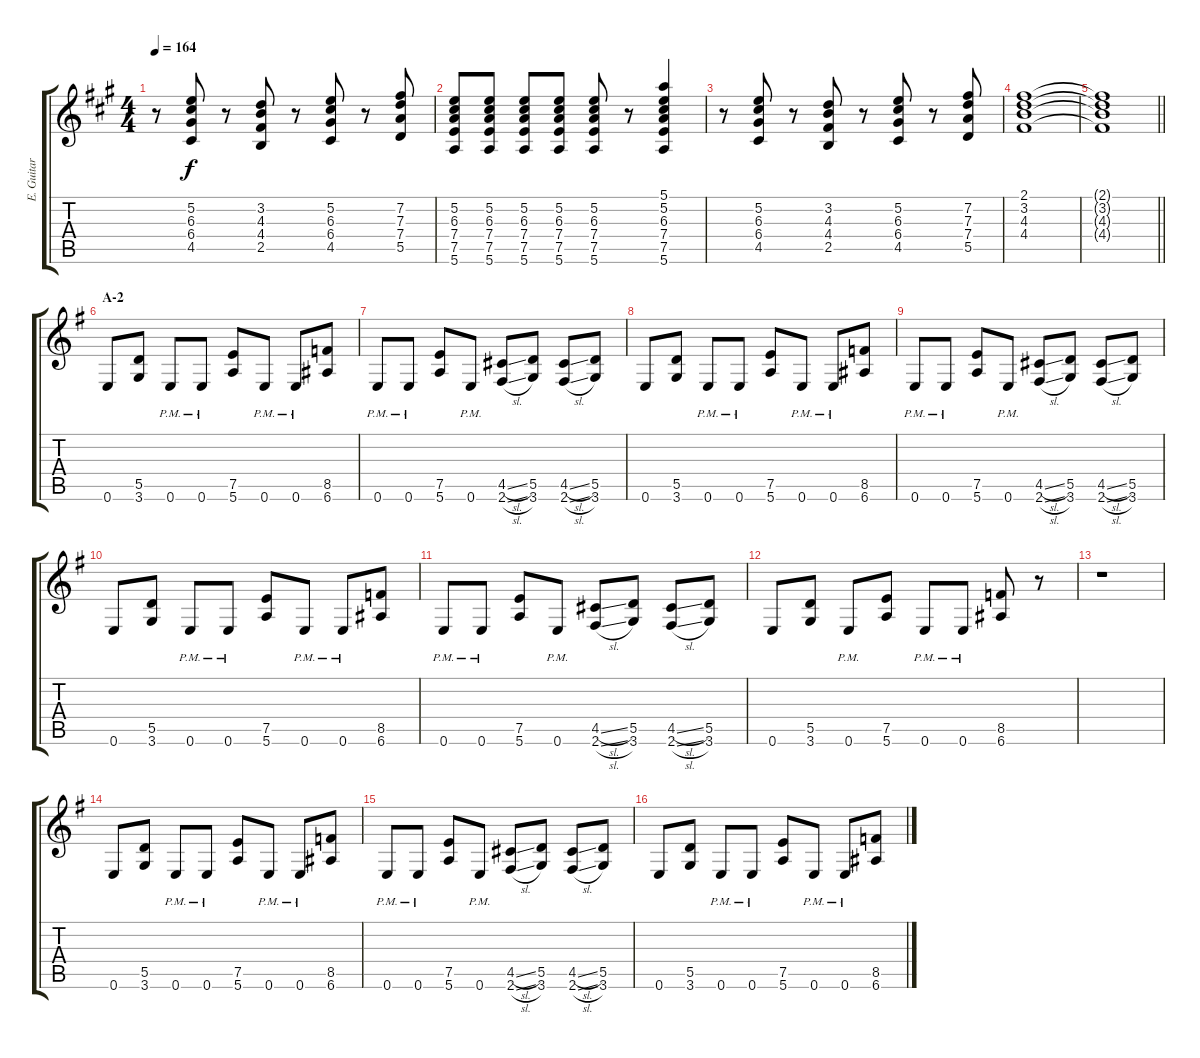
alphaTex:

\track ("E. Guitar II" "E. Guitar ") {instrument overdrivenguitar}
\staff {score tabs}
\tuning (E4 B3 G3 D3 A2 E2) {hide}
\ts (4 4)
\tempo 164
\clef g2
\ks a
r.8{dy f} (5.2 6.3 6.4 4.5).8 r.8 (3.2 4.3 4.4 2.5).8 r.8 (5.2 6.3 6.4 4.5).8 r.8 (7.2 7.3 7.4 5.5).8 |
(5.2 6.3 7.4 7.5 5.6).8 (5.2 6.3 7.4 7.5 5.6).8 (5.2 6.3 7.4 7.5 5.6).8 (5.2 6.3 7.4 7.5 5.6).8 (5.2 6.3 7.4 7.5 5.6).8 r.8 (5.1 5.2 6.3 7.4 7.5 5.6).4 |
r.8 (5.2 6.3 6.4 4.5).8 r.8 (3.2 4.3 4.4 2.5).8 r.8 (5.2 6.3 6.4 4.5).8 r.8 (7.2 7.3 7.4 5.5).8 |
(2.1 3.2 4.3 4.4).1 |
\barLineRight lightlight
(2.1{t} 3.2{t} 4.3{t} 4.4{t}).1 |
\section ("" "A-2")
\ks g
0.6.8 (5.5 3.6).8 0.6{pm}.8 0.6{pm}.8 (7.5 5.6).8 0.6{pm}.8 0.6{pm}.8 (8.5 6.6).8 |
0.6{pm}.8 0.6{pm}.8 (7.5 5.6).8 0.6{pm}.8 (4.5{sl} 2.6{sl}).8 (5.5 3.6).8 (4.5{sl} 2.6{sl}).8 (5.5 3.6).8 |
0.6.8 (5.5 3.6).8 0.6{pm}.8 0.6{pm}.8 (7.5 5.6).8 0.6{pm}.8 0.6{pm}.8 (8.5 6.6).8 |
0.6{pm}.8 0.6{pm}.8 (7.5 5.6).8 0.6{pm}.8 (4.5{sl} 2.6{sl}).8 (5.5 3.6).8 (4.5{sl} 2.6{sl}).8 (5.5 3.6).8 |
0.6.8 (5.5 3.6).8 0.6{pm}.8 0.6{pm}.8 (7.5 5.6).8 0.6{pm}.8 0.6{pm}.8 (8.5 6.6).8 |
0.6{pm}.8 0.6{pm}.8 (7.5 5.6).8 0.6{pm}.8 (4.5{sl} 2.6{sl}).8 (5.5 3.6).8 (4.5{sl} 2.6{sl}).8 (5.5 3.6).8 |
0.6.8 (5.5 3.6).8 0.6{pm}.8 (7.5 5.6).8 0.6{pm}.8 0.6{pm}.8 (8.5 6.6).8 r.8 |
r.1 |
0.6.8 (5.5 3.6).8 0.6{pm}.8 0.6{pm}.8 (7.5 5.6).8 0.6{pm}.8 0.6{pm}.8 (8.5 6.6).8 |
0.6{pm}.8 0.6{pm}.8 (7.5 5.6).8 0.6{pm}.8 (4.5{sl} 2.6{sl}).8 (5.5 3.6).8 (4.5{sl} 2.6{sl}).8 (5.5 3.6).8 |
0.6.8 (5.5 3.6).8 0.6{pm}.8 0.6{pm}.8 (7.5 5.6).8 0.6{pm}.8 0.6{pm}.8 (8.5 6.6).8
